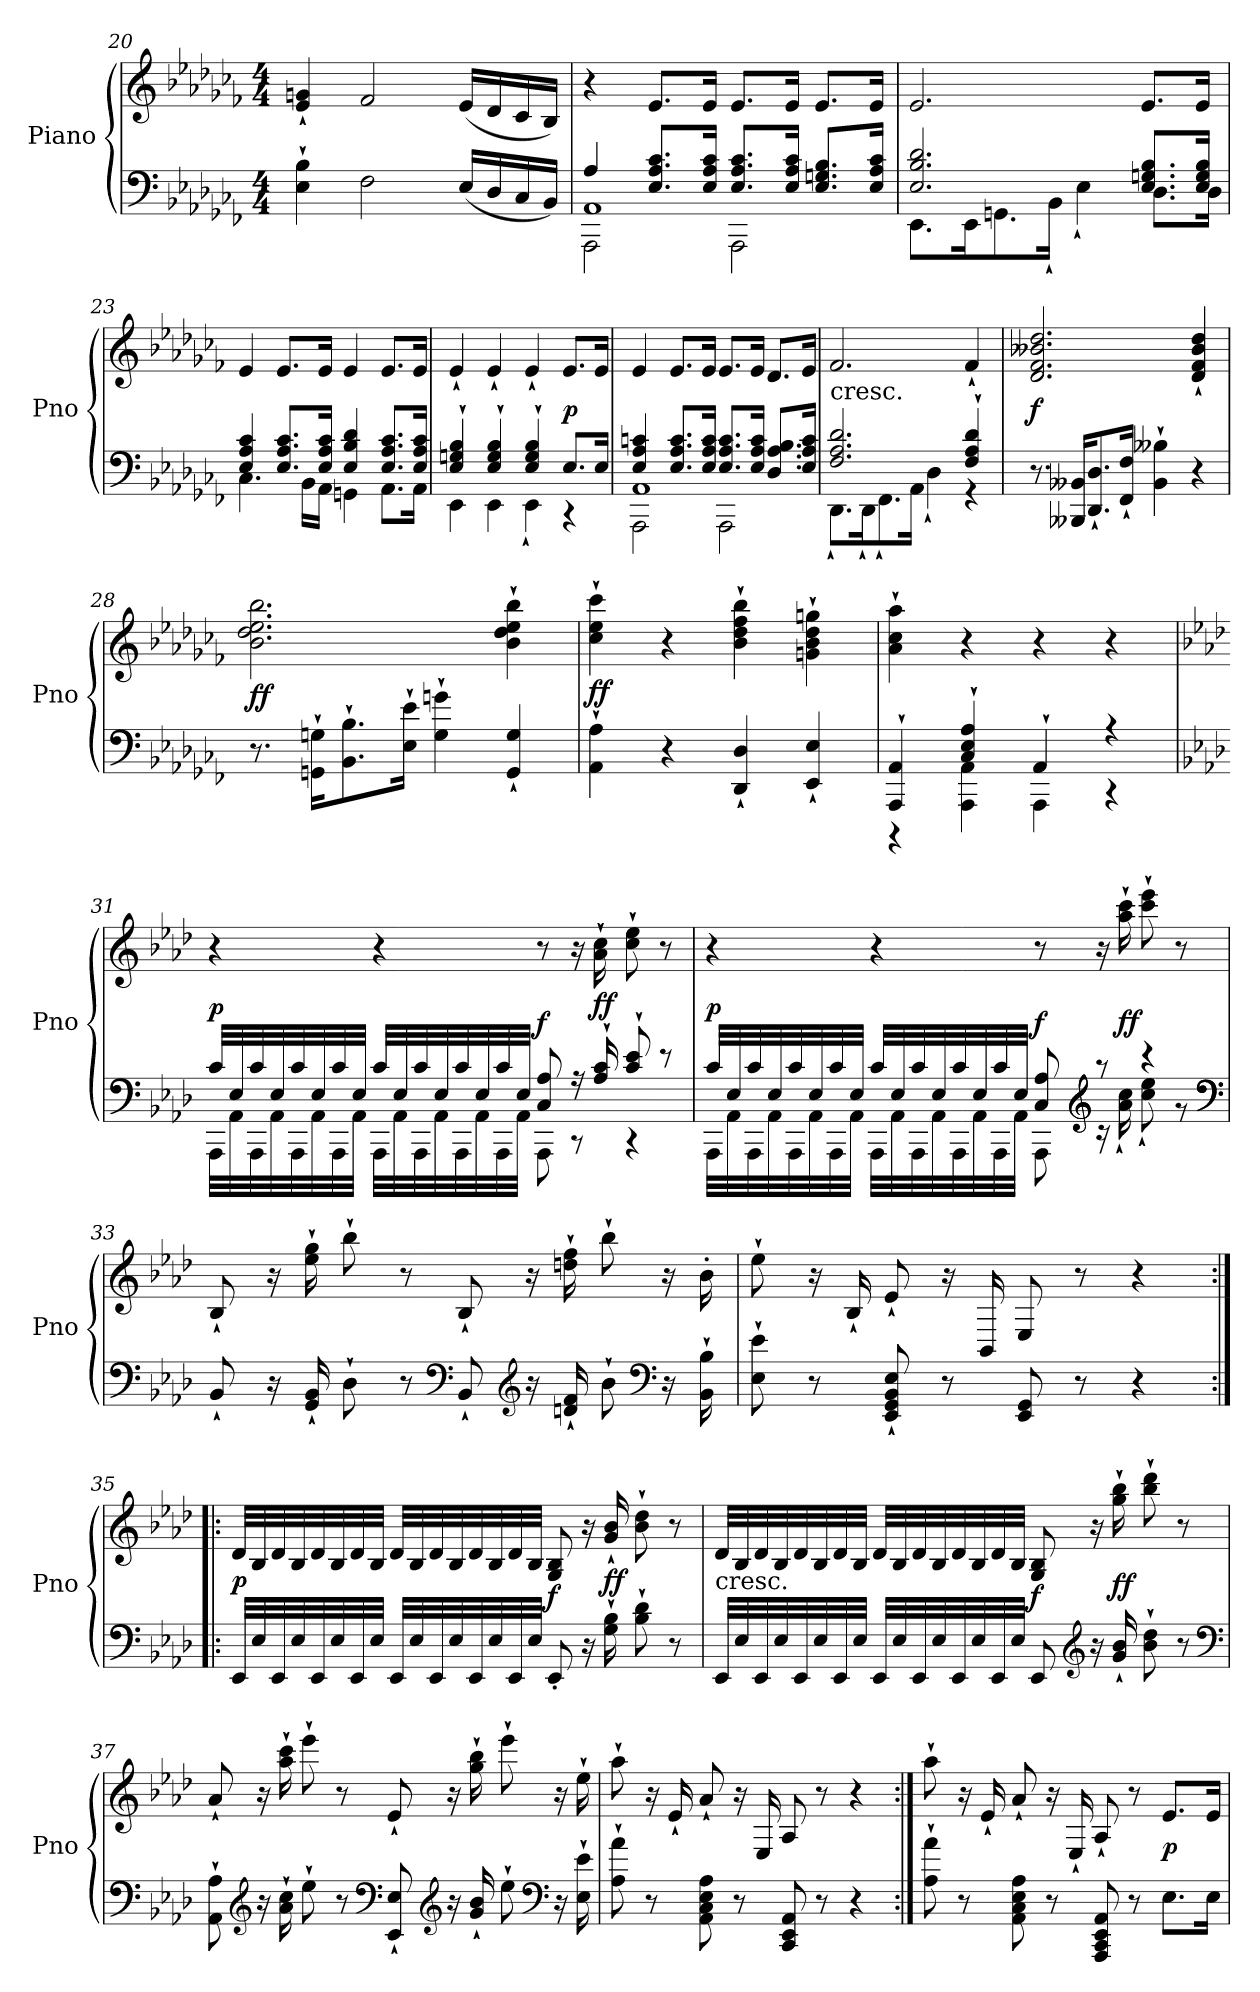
**kern	**kern	**dynam
*part1	*part1	*part1
*staff2	*staff1	*staff1/2
*I"Piano	*	*
*I'Pno	*	*
*clefF4	*clefG2	*
*k[b-e-a-d-g-c-f-]	*k[b-e-a-d-g-c-f-]	*
*a-:	*a-:	*
*M4/4	*M4/4	*
=20	=20	=20
4E-` 4B-`	4e-` 4gn`	.
2F-	2f-	.
(16E-LL	(16e-LL	.
16D-	16d-	.
16C-	16c-	.
16BB-JJ)	16B-JJ)	.
=21	=21	=21
*^	*	*
*	*^	*	*
4A-	2AAA-	1AA-	4r	.
8.E- 8.A- 8.c-L	.	.	8.e-L	.
16E- 16A- 16c-Jk	.	.	16e-Jk	.
8.E- 8.A- 8.c-L	2AAA-	.	8.e-L	.
16E- 16A- 16c-Jk	.	.	16e-Jk	.
8.E- 8.Gn 8.B-L	.	.	8.e-L	.
16E- 16A- 16c-Jk	.	.	16e-Jk	.
*	*v	*v	*	*
=22	=22	=22	=22
2.E- 2.B- 2.d-	8.EE-L	2.e-	.
.	16EE-K	.	.
.	8.GGn	.	.
.	16BB-`Jk	.	.
.	4E-`	.	.
8.E- 8.Gn 8.B-L	8.D-L	8.e-L	.
16E- 16G 16B-Jk	16D-Jk	16e-Jk	.
=23	=23	=23	=23
4E- 4A- 4c-	4.C-	4e-	.
8.E- 8.A- 8.c-L	.	8.e-L	.
.	16BB-LL	.	.
16E- 16A- 16c-Jk	16AA-JJ	16e-Jk	.
4E- 4B- 4d-	4GGn	4e-	.
8.E- 8.A- 8.c-L	8.AA-L	8.e-L	.
16E- 16A- 16c-Jk	16AA-Jk	16e-Jk	.
=24	=24	=24	=24
4E-` 4Gn` 4B-`	4EE-	4e-`	.
4E-` 4G` 4B-`	4EE-	4e-`	.
4E-` 4G` 4B-`	4EE-`	4e-`	.
8.E-L	4r	8.e-L	p
16E-Jk	.	16e-Jk	.
=25	=25	=25	=25
*	*^	*	*
4E- 4A- 4cn	2AAA-	1AA-	4e-	.
8.E- 8.A- 8.cL	.	.	8.e-L	.
16E- 16A- 16cJk	.	.	16e-Jk	.
8.E- 8.A- 8.cL	2AAA-	.	8.e-L	.
16E- 16A- 16cJk	.	.	16e-Jk	.
8.D- 8.A- 8.B-L	.	.	8.d-L	.
16E- 16A- 16cJk	.	.	16e-Jk	.
*	*v	*v	*	*
=26	=26	=26	=26
!	!	!LO:TX:c:t=cresc.	!
2.F- 2.A- 2.d-	8.DD-`L	2.f-	.
.	16DD-`K	.	.
.	8.FF-`	.	.
.	16AA-Jk	.	.
.	4D-`	.	.
4F-` 4A-` 4d-`	4r	4f-`	.
*v	*v	*	*
=27	=27	=27
8.r	2.d- 2.f- 2.b--X 2.dd-	f
16BBB--X 16BB--XKL	.	.
8.DD-` 8.D-`	.	.
16FF-` 16F-`Jk	.	.
4BB--` 4B--X`	.	.
4r	4d-` 4f-` 4b--` 4dd-`	.
=28	=28	=28
8.r	2.b- 2.dd- 2.ee- 2.bb-	ff
16GGn` 16Gn`KL	.	.
8.BB-` 8.B-`	.	.
16E-` 16e-`Jk	.	.
4G` 4gn`	.	.
4GG` 4G`	4b-` 4dd-` 4ee-` 4bb-`	.
=29	=29	=29
4AA-` 4A-`	4cc-` 4ee-` 4ccc-`	ff
4r	4r	.
4DD-` 4D-`	4b-` 4dd-` 4ff-` 4bb-`	.
4EE-` 4E-`	4gn` 4b-` 4dd-` 4ggn`	.
=30	=30	=30
*^	*	*
4AAA-` 4AA-`	4r	4a-` 4cc-` 4aa-`	.
4C-` 4E-` 4A-`	4AAA- 4AA-	4r	.
4AA-`	4AAA-	4r	.
4r	4r	4r	.
=31	=31	=31	=31
*k[b-e-a-d-]	*	*k[b-e-a-d-]	*
32cLLL	32AAA-LLL	4r	p
32E-	32AA-	.	.
32c	32AAA-	.	.
32E-	32AA-	.	.
32c	32AAA-	.	.
32E-	32AA-	.	.
32c	32AAA-	.	.
32E-JJJ	32AA-JJJ	.	.
32cLLL	32AAA-LLL	4r	.
32E-	32AA-	.	.
32c	32AAA-	.	.
32E-	32AA-	.	.
32c	32AAA-	.	.
32E-	32AA-	.	.
32c	32AAA-	.	.
32E-JJJ	32AA-JJJ	.	.
8C 8A-	8AAA-	8r	f
16r	8r	16r	.
16A-` 16c`	.	16a-` 16cc`	ff
8c` 8e-`	4r	8cc` 8ee-`	.
8r	.	8r	.
=32	=32	=32	=32
32cLLL	32AAA-LLL	4r	p
32E-	32AA-	.	.
32c	32AAA-	.	.
32E-	32AA-	.	.
32c	32AAA-	.	.
32E-	32AA-	.	.
32c	32AAA-	.	.
32E-JJJ	32AA-JJJ	.	.
32cLLL	32AAA-LLL	4r	.
32E-	32AA-	.	.
32c	32AAA-	.	.
32E-	32AA-	.	.
32c	32AAA-	.	.
32E-	32AA-	.	.
32c	32AAA-	.	.
32E-JJJ	32AA-JJJ	.	.
8C 8A-	8AAA-	8r	f
*clefG2	*	*	*
8r	16r	16r	.
.	16a-` 16cc`	16aa-` 16ccc`	ff
4r	8cc` 8ee-`	8ccc` 8eee-`	.
.	8r	8r	.
*v	*v	*	*
*clefF4	*	*
=33	=33	=33
8BB-`	8B-`	.
16r	16r	.
16GG` 16BB-`	16ee-` 16gg`	.
8D-`	8bb-`	.
8r	8r	.
*clefF4	*	*
8BB-`	8B-`	.
*clefG2	*	*
16r	16r	.
16dn` 16f`	16ddn` 16ff`	.
8b-`	8bb-`	.
*clefF4	*	*
16r	16r	.
16BB-` 16B-`	16b-'	.
=34	=34	=34
8E-` 8e-`	8ee-`	.
8r	16r	.
.	16B-`	.
8EE-` 8GG` 8BB-` 8E-`	8e-`	.
8r	16r	.
.	16BB-	.
8EE- 8GG	8E-	.
8r	8r	.
4r	4r	.
=35:|!|:	=35:|!|:	=35:|!|:
32EE-LLL	32d-LLL	p
32E-	32B-	.
32EE-	32d-	.
32E-	32B-	.
32EE-	32d-	.
32E-	32B-	.
32EE-	32d-	.
32E-JJJ	32B-JJJ	.
32EE-LLL	32d-LLL	.
32E-	32B-	.
32EE-	32d-	.
32E-	32B-	.
32EE-	32d-	.
32E-	32B-	.
32EE-	32d-	.
32E-JJJ	32B-JJJ	.
8EE-'	8G 8B-	f
16r	16r	.
16G` 16B-`	16g` 16b-`	ff
8B-` 8d-`	8b-` 8dd-`	.
8r	8r	.
=36	=36	=36
!	!LO:TX:c:t=cresc.	!
32EE-LLL	32d-LLL	.
32E-	32B-	.
32EE-	32d-	.
32E-	32B-	.
32EE-	32d-	.
32E-	32B-	.
32EE-	32d-	.
32E-JJJ	32B-JJJ	.
32EE-LLL	32d-LLL	.
32E-	32B-	.
32EE-	32d-	.
32E-	32B-	.
32EE-	32d-	.
32E-	32B-	.
32EE-	32d-	.
32E-JJJ	32B-JJJ	.
8EE-	8G 8B-	f
*clefG2	*	*
16r	16r	.
16g` 16b-`	16gg` 16bb-`	ff
8b-` 8dd-`	8bb-` 8ddd-`	.
8r	8r	.
*clefF4	*	*
=37	=37	=37
8AA-` 8A-`	8a-`	.
*clefG2	*	*
16r	16r	.
16a-` 16cc`	16aa-` 16ccc`	.
8ee-`	8eee-`	.
8r	8r	.
*clefF4	*	*
8EE-` 8E-`	8e-`	.
*clefG2	*	*
16r	16r	.
16g` 16b-`	16gg` 16bb-`	.
8ee-`	8eee-`	.
*clefF4	*	*
16r	16r	.
16E-` 16e-`	16ee-`	.
=38	=38	=38
8A-` 8a-`	8aa-`	.
8r	16r	.
.	16e-`	.
8AA- 8C 8E- 8A-	8a-`	.
8r	16r	.
.	16E-	.
8CC 8EE- 8AA-	8A-	.
8r	8r	.
4r	4r	.
=39:|!	=39:|!	=39:|!
8A-` 8a-`	8aa-`	.
8r	16r	.
.	16e-`	.
8AA- 8C 8E- 8A-	8a-`	.
8r	16r	.
.	16E-`	.
8AAA- 8CC 8EE- 8AA-	8A-`	.
8r	8r	.
8.E-L	8.e-L	p
16E-Jk	16e-Jk	.
=	=	=
*-	*-	*-
